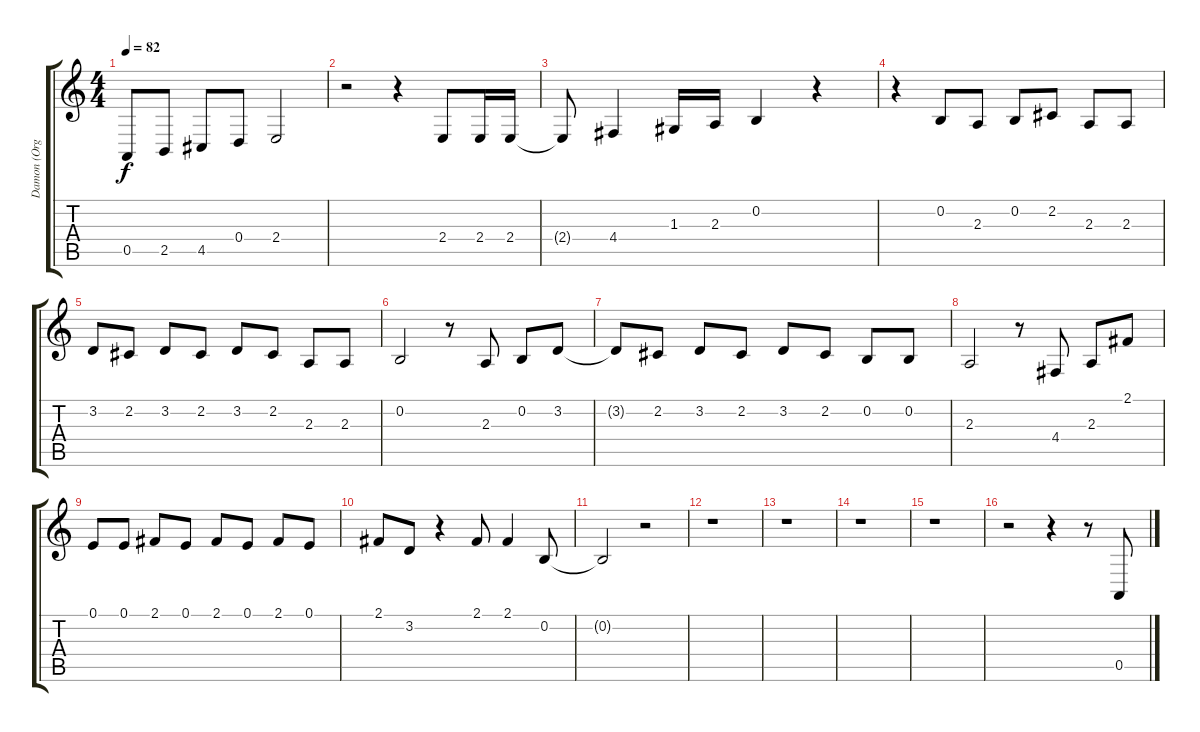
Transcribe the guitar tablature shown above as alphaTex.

\track ("Damon (Organ)" "Damon (Org") {instrument drawbarorgan}
\staff {score tabs}
\tuning (E4 B3 G3 D3 A2 E2) {hide}
\ts (4 4)
\tempo 82
\clef g2
\ks c
0.5.8{dy f} 2.5.8 4.5.8 0.4.8 2.4.2 |
r.2 r.4 2.4.8 2.4.16 2.4.16 |
2.4{t}.8 4.4.4 1.3.16 2.3.16 0.2.4 r.4 |
r.4 0.2.8 2.3.8 0.2.8 2.2.8 2.3.8 2.3.8 |
3.2.8 2.2.8 3.2.8 2.2.8 3.2.8 2.2.8 2.3.8 2.3.8 |
0.2.2 r.8 2.3.8 0.2.8 3.2.8 |
3.2{t}.8 2.2.8 3.2.8 2.2.8 3.2.8 2.2.8 0.2.8 0.2.8 |
2.3.2 r.8 4.4.8 2.3.8 2.1.8 |
0.1.8 0.1.8 2.1.8 0.1.8 2.1.8 0.1.8 2.1.8 0.1.8 |
2.1.8 3.2.8 r.4 2.1.8 2.1.4 0.2.8 |
0.2{t}.2 r.2 |
r.1 |
r.1 |
r.1 |
r.1 |
r.2 r.4 r.8 0.5.8
